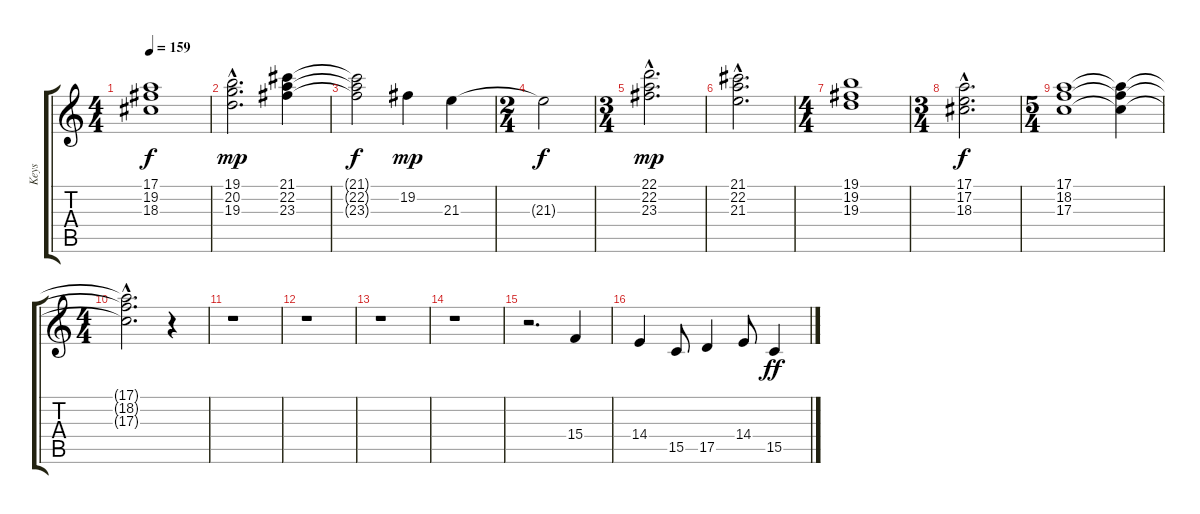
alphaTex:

\track ("Keys" "Keys") {instrument churchorgan}
\staff {score tabs}
\tuning (E4 B3 G3 D3 A2 E2) {hide}
\ts (4 4)
\tempo 159
\clef g2
\ks c
(17.1{t} 19.2{t} 18.3{t}).1{dy f} |
(19.1{hac} 20.2{hac} 19.3{hac}).2{d dy mp} (21.1 22.2 23.3).4 |
(21.1{t} 22.2{t} 23.3{t}).2{dy f} 19.2.4{dy mp} 21.3.4 |
\ts (2 4)
21.3{t}.2{dy f} |
\ts (3 4)
(22.1{hac} 22.2{hac} 23.3{hac}).2{d dy mp} |
(21.1{hac} 22.2{hac} 21.3{hac}).2{d} |
\ts (4 4)
(19.1 19.2 19.3).1 |
\ts (3 4)
(17.1{hac} 17.2{hac} 18.3{hac}).2{d dy f} |
\ts (5 4)
(17.1 18.2 17.3).1 (17.1{t} 18.2{t} 17.3{t}).4 |
\ts (4 4)
(17.1{hac t} 18.2{hac t} 17.3{hac t}).2{d} r.4 |
r.1 |
r.1 |
r.1 |
r.1 |
r.2{d} 15.4.4{balance 7 instrument churchorgan} |
14.4.4 15.5.8 17.5.4 14.4.8 15.5.4{dy ff}
